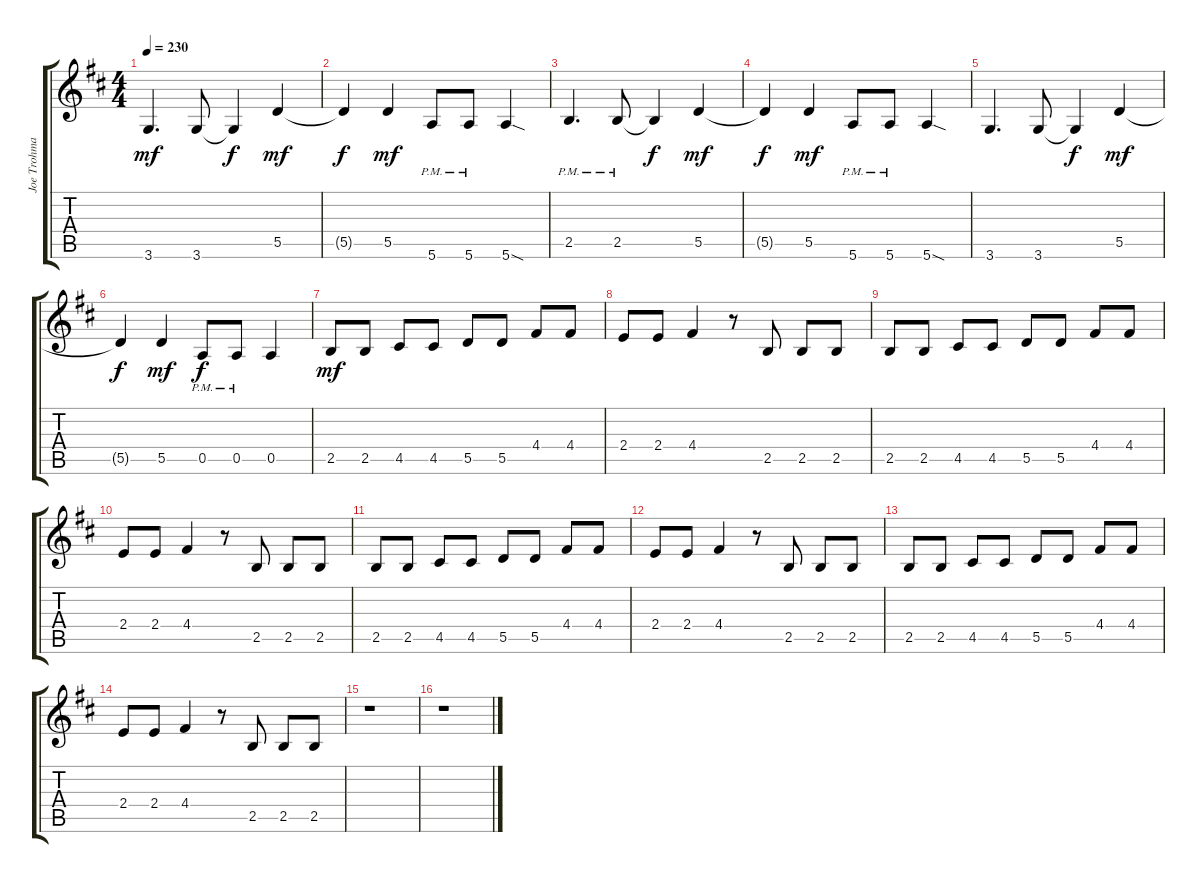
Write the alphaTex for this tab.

\track ("Joe Trohman" "Joe Trohma") {instrument distortionguitar}
\staff {score tabs}
\tuning (E4 B3 G3 D3 A2 E2) {hide}
\ts (4 4)
\tempo 230
\clef g2
\ks d
3.6.4{d dy mf} 3.6.8 3.6{t}.4{dy f} 5.5.4{dy mf} |
5.5{t}.4{dy f} 5.5.4{dy mf} 5.6{pm}.8 5.6{pm}.8 5.6{sod}.4 |
2.5{pm}.4{d} 2.5{pm}.8 2.5{t}.4{dy f} 5.5.4{dy mf} |
5.5{t}.4{dy f} 5.5.4{dy mf} 5.6{pm}.8 5.6{pm}.8 5.6{sod}.4 |
3.6.4{d} 3.6.8 3.6{t}.4{dy f} 5.5.4{dy mf} |
5.5{t}.4{dy f} 5.5.4{dy mf} 0.5{pm}.8{dy f} 0.5{pm}.8 0.5.4 |
2.5.8{dy mf} 2.5.8 4.5.8 4.5.8 5.5.8 5.5.8 4.4.8 4.4.8 |
2.4.8 2.4.8 4.4.4 r.8 2.5.8 2.5.8 2.5.8 |
2.5.8 2.5.8 4.5.8 4.5.8 5.5.8 5.5.8 4.4.8 4.4.8 |
2.4.8 2.4.8 4.4.4 r.8 2.5.8 2.5.8 2.5.8 |
2.5.8 2.5.8 4.5.8 4.5.8 5.5.8 5.5.8 4.4.8 4.4.8 |
2.4.8 2.4.8 4.4.4 r.8 2.5.8 2.5.8 2.5.8 |
2.5.8 2.5.8 4.5.8 4.5.8 5.5.8 5.5.8 4.4.8 4.4.8 |
2.4.8 2.4.8 4.4.4 r.8 2.5.8 2.5.8 2.5.8 |
r.1 |
r.1
